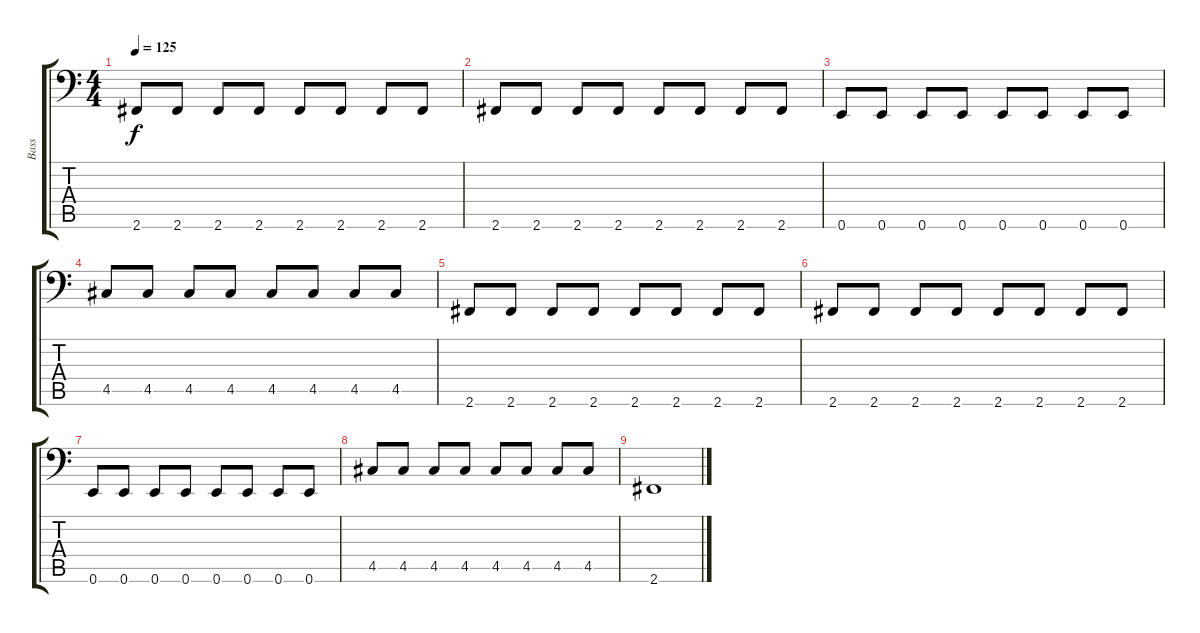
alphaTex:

\track ("Bass" "Bass") {instrument electricbassfinger}
\staff {score tabs}
\tuning (E3 B2 G2 D2 A1 E1) {hide}
\ts (4 4)
\tempo 125
\clef f4
\ks c
2.6.8{dy f} 2.6.8 2.6.8 2.6.8 2.6.8 2.6.8 2.6.8 2.6.8 |
2.6.8 2.6.8 2.6.8 2.6.8 2.6.8 2.6.8 2.6.8 2.6.8 |
0.6.8 0.6.8 0.6.8 0.6.8 0.6.8 0.6.8 0.6.8 0.6.8 |
4.5.8 4.5.8 4.5.8 4.5.8 4.5.8 4.5.8 4.5.8 4.5.8 |
2.6.8 2.6.8 2.6.8 2.6.8 2.6.8 2.6.8 2.6.8 2.6.8 |
2.6.8 2.6.8 2.6.8 2.6.8 2.6.8 2.6.8 2.6.8 2.6.8 |
0.6.8 0.6.8 0.6.8 0.6.8 0.6.8 0.6.8 0.6.8 0.6.8 |
4.5.8 4.5.8 4.5.8 4.5.8 4.5.8 4.5.8 4.5.8 4.5.8 |
2.6.1
